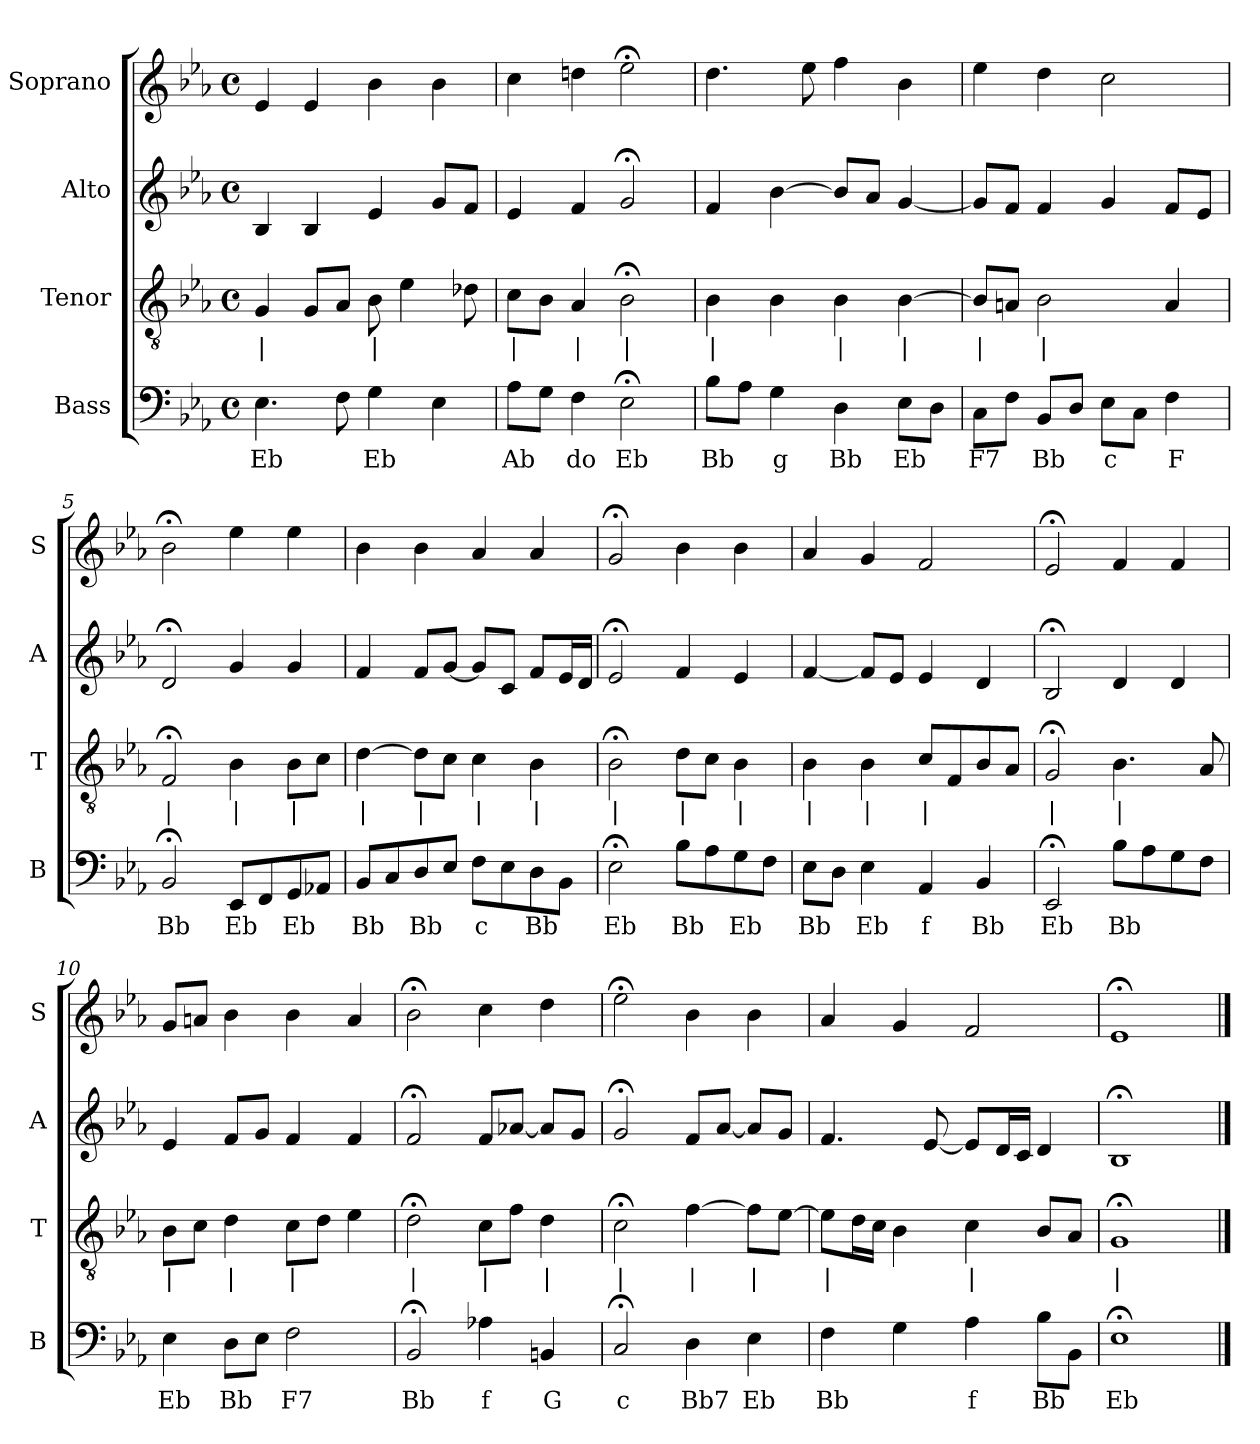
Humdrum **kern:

**kern	**text	**kern	**text	**kern	**kern
*part4	*part4	*part3	*part3	*part2	*part1
*staff4	*staff4	*staff3	*staff3	*staff2	*staff1
*I"Bass	*	*I"Tenor	*	*I"Alto	*I"Soprano
*I'B	*	*I'T	*	*I'A	*I'S
*clefF4	*	*clefGv2	*	*clefG2	*clefG2
*k[b-e-a-]	*	*k[b-e-a-]	*	*k[b-e-a-]	*k[b-e-a-]
*E-:	*	*E-:	*	*E-:	*E-:
*M4/4	*	*M4/4	*	*M4/4	*M4/4
*met(c)	*	*met(c)	*	*met(c)	*met(c)
*MM100	*	*MM100	*	*MM100	*MM100
=1	=1	=1	=1	=1	=1
4.E-	Eb	4G	|	4B-	4e-
.	.	8GL	.	4B-	4e-
8F	.	8A-J	.	.	.
4G	Eb	8B-	|	4e-	4b-
.	.	4e-	.	.	.
4E-	.	.	.	8gL	4b-
.	.	8d-X	.	8fJ	.
=2	=2	=2	=2	=2	=2
8A-L	Ab	8cL	|	4e-	4cc
8GJ	.	8B-J	.	.	.
4F	do	4A-	|	4f	4ddn
2E-;<	Eb	2B-;<	|	2g;<	2ee-;<
=3	=3	=3	=3	=3	=3
8B-L	Bb	4B-	|	4f	4.dd
8A-J	.	.	.	.	.
4G	g	4B-	.	[4b-	.
.	.	.	.	.	8ee-
4D	Bb	4B-	|	8b-L]	4ff
.	.	.	.	8a-J	.
8E-L	Eb	[4B-	|	[4g	4b-
8DJ	.	.	.	.	.
=4	=4	=4	=4	=4	=4
8CL	F7	8B-L]	|	8gL]	4ee-
8FJ	.	8AnJ	.	8fJ	.
8BB-L	Bb	2B-	|	4f	4dd
8DJ	.	.	.	.	.
8E-L	c	.	.	4g	2cc
8CJ	.	.	.	.	.
4F	F	4A	.	8fL	.
.	.	.	.	8e-J	.
=5	=5	=5	=5	=5	=5
2BB-;<	Bb	2F;<	|	2d;<	2b-;<
8EE-L	Eb	4B-	|	4g	4ee-
8FF	.	.	.	.	.
8GG	Eb	8B-L	|	4g	4ee-
8AA-XJ	.	8cJ	.	.	.
=6	=6	=6	=6	=6	=6
8BB-L	Bb	[4d	|	4f	4b-
8C	.	.	.	.	.
8D	Bb	8dL]	|	8fL	4b-
8E-J	.	8cJ	.	[8gJ	.
8FL	c	4c	|	8gL]	4a-
8E-	.	.	.	8cJ	.
8D	Bb	4B-	|	8fL	4a-
8BB-J	.	.	.	16e-L	.
.	.	.	.	16dJJ	.
=7	=7	=7	=7	=7	=7
2E-;<	Eb	2B-;<	|	2e-;<	2g;<
8B-L	Bb	8dL	|	4f	4b-
8A-	.	8cJ	.	.	.
8G	Eb	4B-	|	4e-	4b-
8FJ	.	.	.	.	.
=8	=8	=8	=8	=8	=8
8E-L	Bb	4B-	|	[4f	4a-
8DJ	.	.	.	.	.
4E-	Eb	4B-	|	8fL]	4g
.	.	.	.	8e-J	.
4AA-	f	8cL	|	4e-	2f
.	.	8F	.	.	.
4BB-	Bb	8B-	.	4d	.
.	.	8A-J	.	.	.
=9	=9	=9	=9	=9	=9
2EE-;<	Eb	2G;<	|	2B-;<	2e-;<
8B-L	Bb	4.B-	|	4d	4f
8A-	.	.	.	.	.
8G	.	.	.	4d	4f
8FJ	.	8A-	.	.	.
=10	=10	=10	=10	=10	=10
4E-	Eb	8B-L	|	4e-	8gL
.	.	8cJ	.	.	8anJ
8DL	Bb	4d	|	8fL	4b-
8E-J	.	.	.	8gJ	.
2F	F7	8cL	|	4f	4b-
.	.	8dJ	.	.	.
.	.	4e-	.	4f	4a
=11	=11	=11	=11	=11	=11
2BB-;<	Bb	2d;<	|	2f;<	2b-;<
4A-X	f	8cL	|	8fL	4cc
.	.	8fJ	.	[8a-XJ	.
4BBn	G	4d	|	8a-L]	4dd
.	.	.	.	8gJ	.
=12	=12	=12	=12	=12	=12
2C;<	c	2c;<	|	2g;<	2ee-;<
4D	Bb7	[4f	|	8fL	4b-
.	.	.	.	[8a-J	.
4E-	Eb	8fL]	|	8a-L]	4b-
.	.	[8e-J	.	8gJ	.
=13	=13	=13	=13	=13	=13
4F	Bb	8e-L]	|	4.f	4a-
.	.	16dL	.	.	.
.	.	16cJJ	.	.	.
4G	.	4B-	.	.	4g
.	.	.	.	[8e-	.
4A-	f	4c	|	8e-L]	2f
.	.	.	.	16dL	.
.	.	.	.	16cJJ	.
8B-L	Bb	8B-L	.	4d	.
8BB-J	.	8A-J	.	.	.
=14	=14	=14	=14	=14	=14
1E-;<	Eb	1G;<	|	1B-;<	1e-;<
==	==	==	==	==	==
*-	*-	*-	*-	*-	*-
